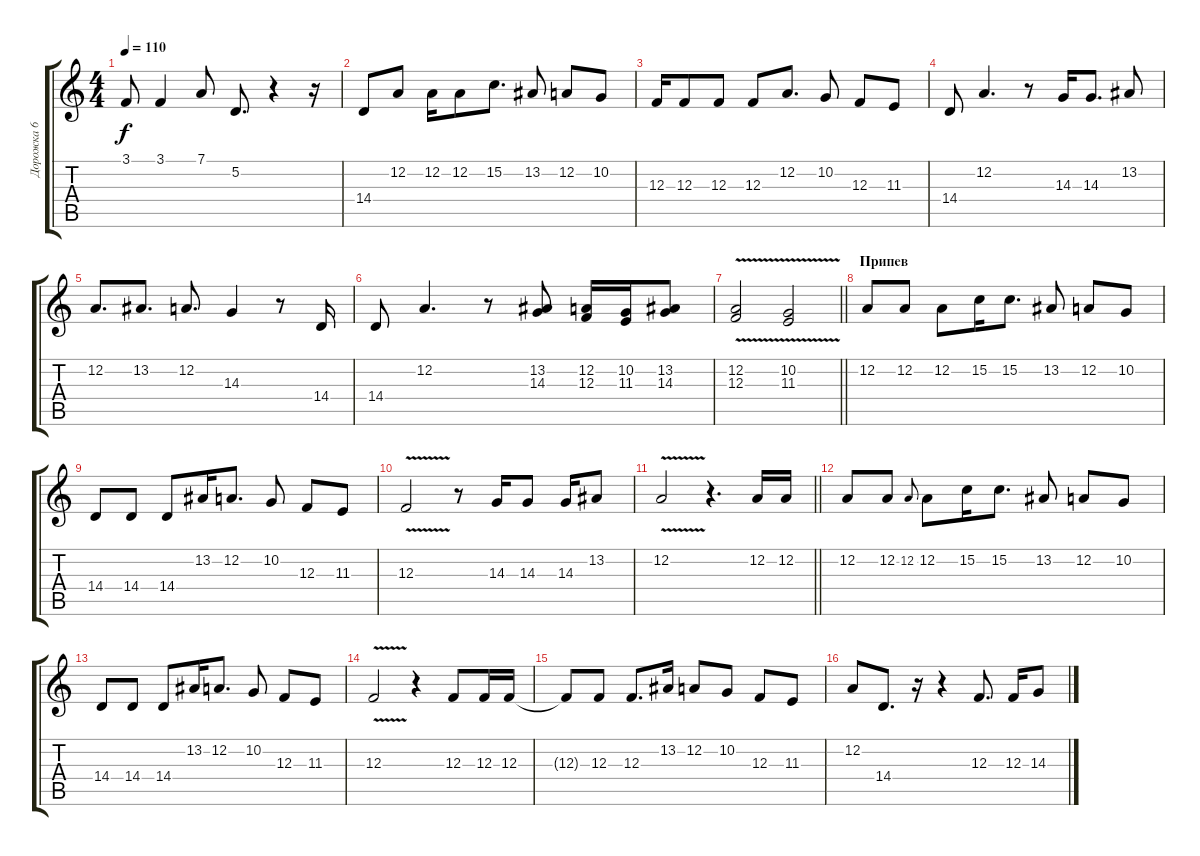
\track ("Дорожка 6" "Дорожка 6") {instrument flute}
\staff {score tabs}
\tuning (D4 A3 F3 C3 G2 D2) {hide}
\ts (4 4)
\tempo 110
\clef g2
\ks c
3.1.8{dy f} 3.1.4 7.1.8 5.2.8{d} r.4 r.16 |
14.4.8 12.2.8 12.2.16 12.2.8 15.2.8{d} 13.2.8 12.2.8 10.2.8 |
12.3.16 12.3.8 12.3.8 12.3.8 12.2.8{d} 10.2.8 12.3.8 11.3.8 |
14.4.8 12.2.4{d} r.8 14.3.16 14.3.8{d} 13.2.8 |
12.2.8{d} 13.2.8{d} 12.2.8{d} 14.3.4 r.8 14.4.16 |
14.4.8 12.2.4{d} r.8 (13.2 14.3).8 (12.2 12.3).16 (10.2 11.3).16 (13.2 14.3).8 |
\barLineRight lightlight
(12.2{v} 12.3).2 (10.2{v} 11.3).2 |
\section ("" "Припев")
12.2.8 12.2.8 12.2.8 15.2.16 15.2.8{d} 13.2.8 12.2.8 10.2.8 |
14.4.8 14.4.8 14.4.8 13.2.16 12.2.8{d} 10.2.8 12.3.8 11.3.8 |
12.3{v}.2 r.8 14.3.16 14.3.8 14.3.16 13.2.8 |
\barLineRight lightlight
12.2{v}.2 r.4{d} 12.2.16 12.2.16 |
12.2.8 12.2.8 12.2.8{gr onbeat} 12.2.8 15.2.16 15.2.8{d} 13.2.8 12.2.8 10.2.8 |
14.4.8 14.4.8 14.4.8 13.2.16 12.2.8{d} 10.2.8 12.3.8 11.3.8 |
12.3{v}.2 r.4 12.3.8 12.3.16 12.3.16 |
12.3{t}.8 12.3.8 12.3.8{d} 13.2.16 12.2.8 10.2.8 12.3.8 11.3.8 |
12.2.8 14.4.8{d} r.16 r.4 12.3.8{d} 12.3.16 14.3.8
